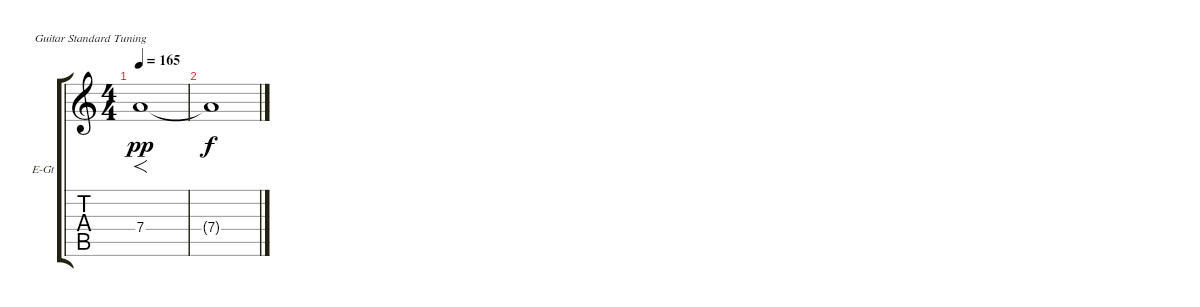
\defaultSystemsLayout 4
\bracketExtendMode groupsimilarinstruments
\firstSystemTrackNameOrientation horizontal
\otherSystemsTrackNameOrientation horizontal
\track ("Electric Guitar" "E-Gt") {instrument electricguitarclean}
\staff {score tabs}
\tuning (E4 B3 G3 D3 A2 E2)
\ts (4 4)
\tempo 165
\clef g2
\ks c
7.4.1{f dy pp} |
7.4{t}.1{dy f}
